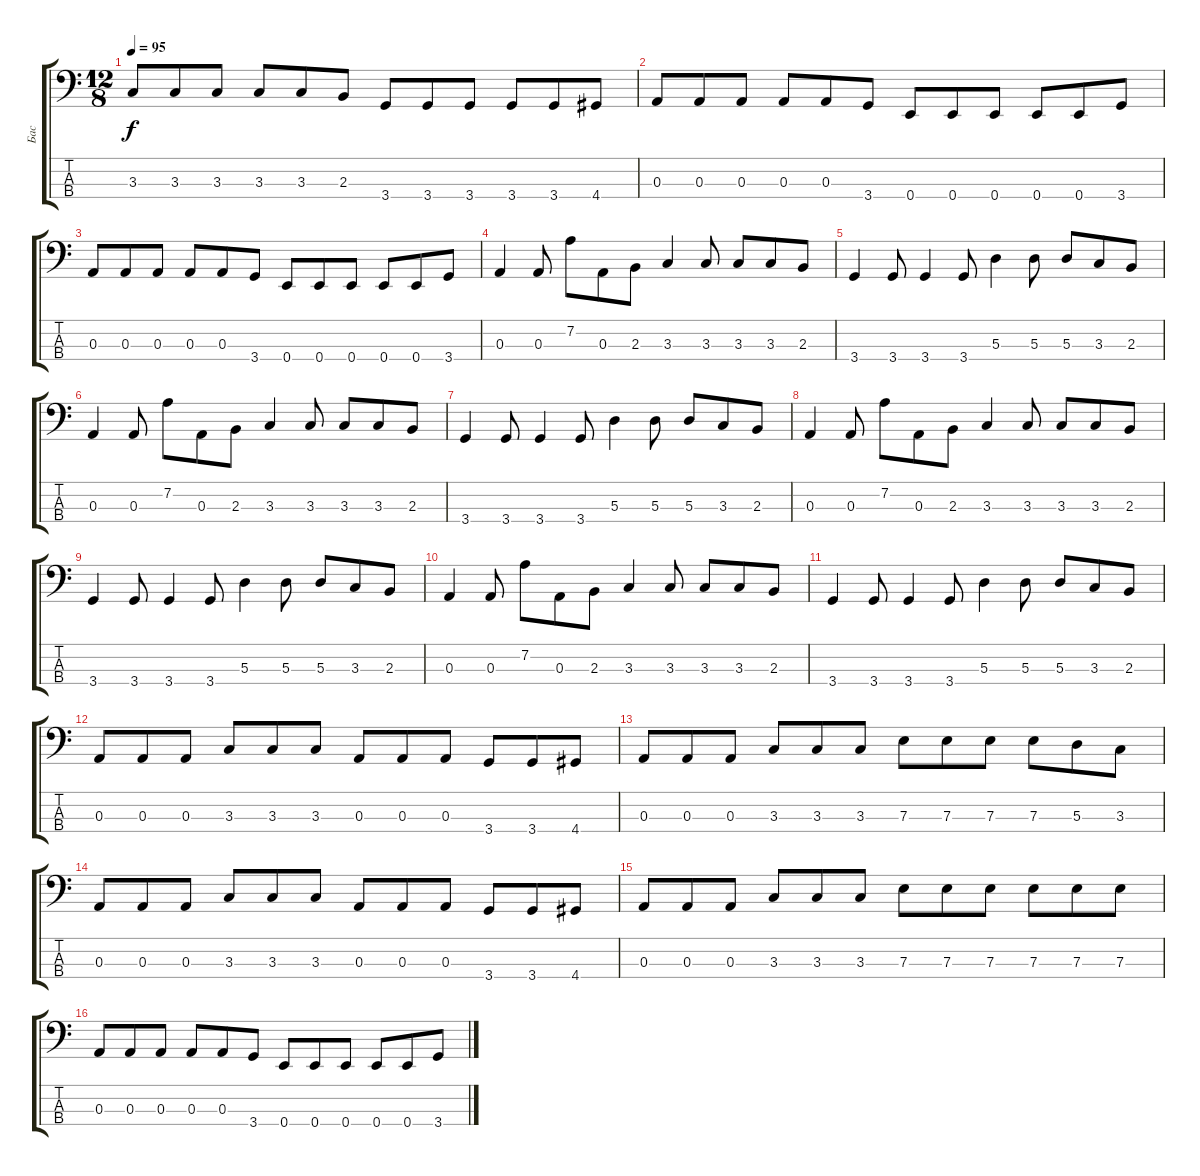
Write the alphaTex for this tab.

\track ("Бас" "Бас") {instrument electricbasspick}
\staff {score tabs}
\tuning (G2 D2 A1 E1) {hide}
\ts (12 8)
\tempo 95
\clef f4
\ks c
3.3.8{dy f} 3.3.8 3.3.8 3.3.8 3.3.8 2.3.8 3.4.8 3.4.8 3.4.8 3.4.8 3.4.8 4.4.8 |
0.3.8 0.3.8 0.3.8 0.3.8 0.3.8 3.4.8 0.4.8 0.4.8 0.4.8 0.4.8 0.4.8 3.4.8 |
0.3.8 0.3.8 0.3.8 0.3.8 0.3.8 3.4.8 0.4.8 0.4.8 0.4.8 0.4.8 0.4.8 3.4.8 |
0.3.4 0.3.8 7.2.8 0.3.8 2.3.8 3.3.4 3.3.8 3.3.8 3.3.8 2.3.8 |
3.4.4 3.4.8 3.4.4 3.4.8 5.3.4 5.3.8 5.3.8 3.3.8 2.3.8 |
0.3.4 0.3.8 7.2.8 0.3.8 2.3.8 3.3.4 3.3.8 3.3.8 3.3.8 2.3.8 |
3.4.4 3.4.8 3.4.4 3.4.8 5.3.4 5.3.8 5.3.8 3.3.8 2.3.8 |
0.3.4 0.3.8 7.2.8 0.3.8 2.3.8 3.3.4 3.3.8 3.3.8 3.3.8 2.3.8 |
3.4.4 3.4.8 3.4.4 3.4.8 5.3.4 5.3.8 5.3.8 3.3.8 2.3.8 |
0.3.4 0.3.8 7.2.8 0.3.8 2.3.8 3.3.4 3.3.8 3.3.8 3.3.8 2.3.8 |
3.4.4 3.4.8 3.4.4 3.4.8 5.3.4 5.3.8 5.3.8 3.3.8 2.3.8 |
0.3.8 0.3.8 0.3.8 3.3.8 3.3.8 3.3.8 0.3.8 0.3.8 0.3.8 3.4.8 3.4.8 4.4.8 |
0.3.8 0.3.8 0.3.8 3.3.8 3.3.8 3.3.8 7.3.8 7.3.8 7.3.8 7.3.8 5.3.8 3.3.8 |
0.3.8 0.3.8 0.3.8 3.3.8 3.3.8 3.3.8 0.3.8 0.3.8 0.3.8 3.4.8 3.4.8 4.4.8 |
0.3.8 0.3.8 0.3.8 3.3.8 3.3.8 3.3.8 7.3.8 7.3.8 7.3.8 7.3.8 7.3.8 7.3.8 |
0.3.8 0.3.8 0.3.8 0.3.8 0.3.8 3.4.8 0.4.8 0.4.8 0.4.8 0.4.8 0.4.8 3.4.8
